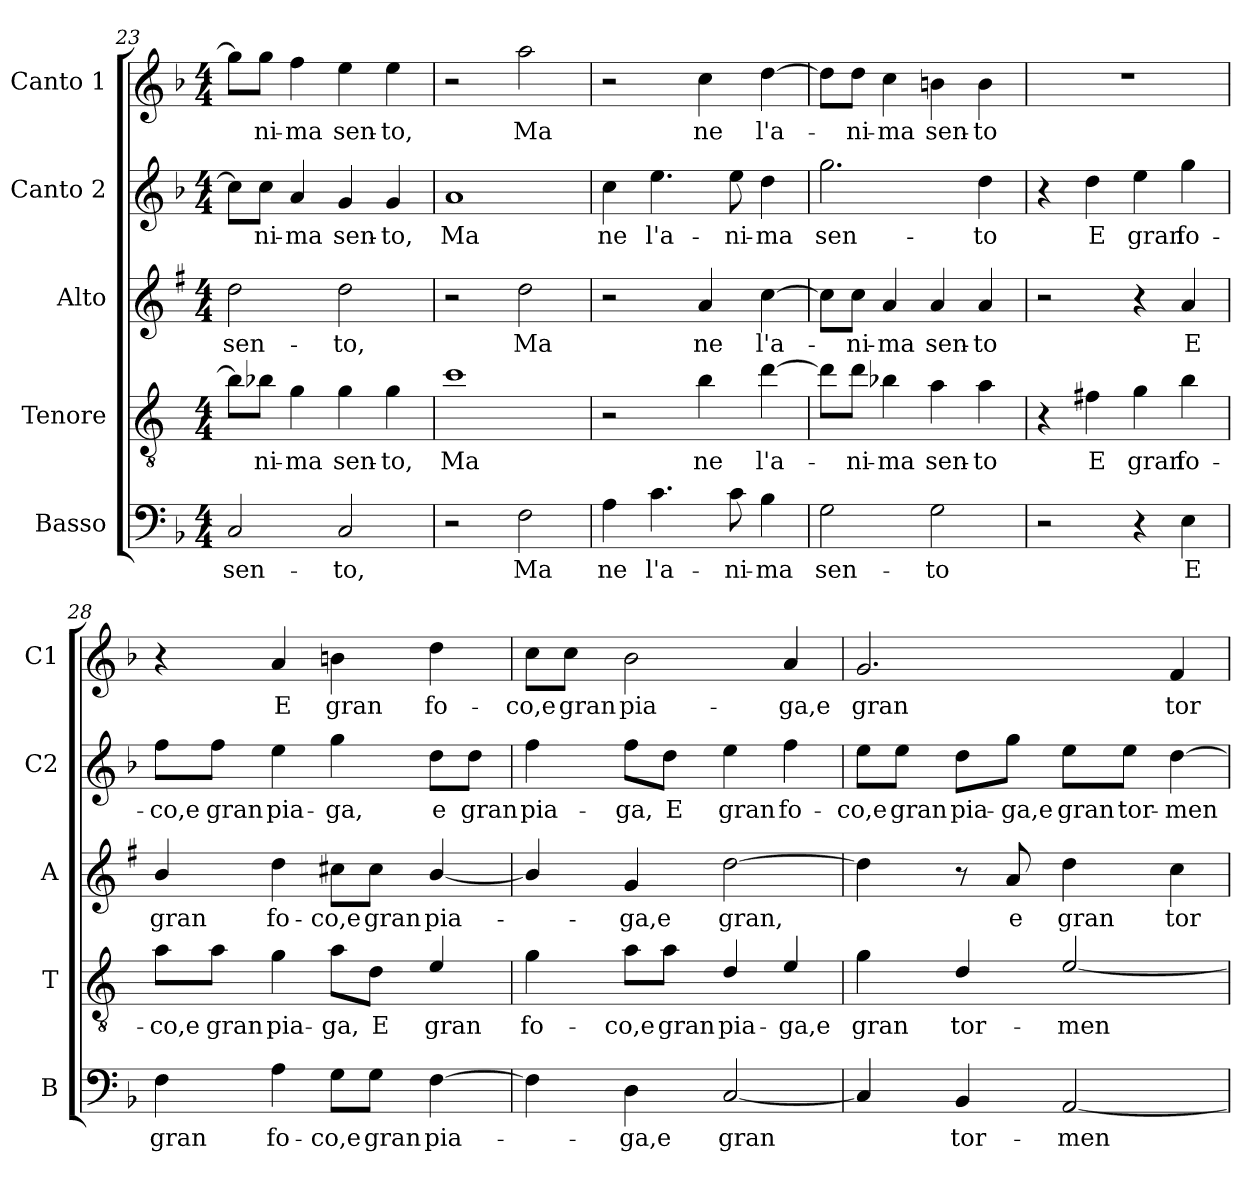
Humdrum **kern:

**kern	**text	**kern	**text	**kern	**text	**kern	**text	**kern	**text
*part5	*part5	*part4	*part4	*part3	*part3	*part2	*part2	*part1	*part1
*staff5	*staff5	*staff4	*staff4	*staff3	*staff3	*staff2	*staff2	*staff1	*staff1
*I"Basso	*	*I"Tenore	*	*I"Alto	*	*I"Canto 2	*	*I"Canto 1	*
*I'B	*	*I'T	*	*I'A	*	*I'C2	*	*I'C1	*
*clefF4	*	*clefGv2	*	*clefG2	*	*clefG2	*	*clefG2	*
*	*	*ITrd4c7	*	*ITrd1c2	*	*	*	*	*
*k[b-]	*	*k[b-]	*	*k[b-]	*	*k[b-]	*	*k[b-]	*
*F:	*	*F:	*	*F:	*	*F:	*	*F:	*
*M4/4	*	*M4/4	*	*M4/4	*	*M4/4	*	*M4/4	*
=23	=23	=23	=23	=23	=23	=23	=23	=23	=23
!	!LO:LY:b	!	!	!	!LO:LY:b	!	!	!	!
2C/	sen-	8e-\L]	.	2cc\	sen-	8cc\L]	.	8gg\L]	.
!	!	!	!LO:LY:b	!	!	!	!LO:LY:b	!	!LO:LY:b
.	.	8e-X\J	-ni-	.	.	8cc\J	-ni-	8gg\J	-ni-
!	!	!	!LO:LY:b	!	!	!	!LO:LY:b	!	!LO:LY:b
.	.	4c\	-ma	.	.	4a/	-ma	4ff\	-ma
!	!LO:LY:b	!	!LO:LY:b	!	!LO:LY:b	!	!LO:LY:b	!	!LO:LY:b
2C/	-to,	4c\	sen-	2cc\	-to,	4g/	sen-	4ee\	sen-
!	!	!	!LO:LY:b	!	!	!	!LO:LY:b	!	!LO:LY:b
.	.	4c\	-to,	.	.	4g/	-to,	4ee\	-to,
=24	=24	=24	=24	=24	=24	=24	=24	=24	=24
!	!	!	!LO:LY:b	!	!	!	!LO:LY:b	!	!
2r	.	1f	Ma	2r	.	1a	Ma	2r	.
!	!LO:LY:b	!	!	!	!LO:LY:b	!	!	!	!LO:LY:b
2F\	Ma	.	.	2cc\	Ma	.	.	2aa\	Ma
=25	=25	=25	=25	=25	=25	=25	=25	=25	=25
!	!LO:LY:b	!	!	!	!	!	!LO:LY:b	!	!
4A\	ne	2r	.	2r	.	4cc\	ne	2r	.
!	!LO:LY:b	!	!	!	!	!	!LO:LY:b	!	!
4.c\	l'a-	.	.	.	.	4.ee\	l'a-	.	.
!	!	!	!LO:LY:b	!	!LO:LY:b	!	!	!	!LO:LY:b
.	.	4e\	ne	4g/	ne	.	.	4cc\	ne
!	!LO:LY:b	!	!	!	!	!	!LO:LY:b	!	!
8c\	-ni-	.	.	.	.	8ee\	-ni-	.	.
!	!LO:LY:b	!	!LO:LY:b	!	!LO:LY:b	!	!LO:LY:b	!	!LO:LY:b
4B-\	-ma	[4g\	l'a-	[4b-\	l'a-	4dd\	-ma	[4dd\	l'a-
=26	=26	=26	=26	=26	=26	=26	=26	=26	=26
!	!LO:LY:b	!	!	!	!	!	!LO:LY:b	!	!
2G\	sen-	8g\L]	.	8b-\L]	.	2.gg\	sen-	8dd\L]	.
!	!	!	!LO:LY:b	!	!LO:LY:b	!	!	!	!LO:LY:b
.	.	8g\J	-ni-	8b-\J	-ni-	.	.	8dd\J	-ni-
!	!	!	!LO:LY:b	!	!LO:LY:b	!	!	!	!LO:LY:b
.	.	4e-X\	-ma	4g/	-ma	.	.	4cc\	-ma
!	!LO:LY:b	!	!LO:LY:b	!	!LO:LY:b	!	!	!	!LO:LY:b
2G\	-to	4d\	sen-	4g/	sen-	.	.	4bn\	sen-
!	!	!	!LO:LY:b	!	!LO:LY:b	!	!LO:LY:b	!	!LO:LY:b
.	.	4d\	-to	4g/	-to	4dd\	-to	4b\	-to
!!LO:LB:g=z
=27	=27	=27	=27	=27	=27	=27	=27	=27	=27
2r	.	4r	.	2r	.	4r	.	1r	.
!	!	!	!LO:LY:b	!	!	!	!LO:LY:b	!	!
.	.	4Bn\	E	.	.	4dd\	E	.	.
!	!	!	!LO:LY:b	!	!	!	!LO:LY:b	!	!
4r	.	4c\	gran	4r	.	4ee\	gran	.	.
!	!LO:LY:b	!	!LO:LY:b	!	!LO:LY:b	!	!LO:LY:b	!	!
4E\	E	4e\	fo-	4g/	E	4gg\	fo-	.	.
=28	=28	=28	=28	=28	=28	=28	=28	=28	=28
!	!LO:LY:b	!	!LO:LY:b	!	!LO:LY:b	!	!LO:LY:b	!	!
4F\	gran	8d\L	-co,e	4a/	gran	8ff\L	-co,e	4r	.
!	!	!	!LO:LY:b	!	!	!	!LO:LY:b	!	!
.	.	8d\J	gran	.	.	8ff\J	gran	.	.
!	!LO:LY:b	!	!LO:LY:b	!	!LO:LY:b	!	!LO:LY:b	!	!LO:LY:b
4A\	fo-	4c\	pia-	4cc\	fo-	4ee\	pia-	4a/	E
!	!LO:LY:b	!	!LO:LY:b	!	!LO:LY:b	!	!LO:LY:b	!	!LO:LY:b
8G\L	-co,e	8d\L	-ga,	8bn\L	-co,e	4gg\	-ga,	4bn\	gran
!	!LO:LY:b	!	!LO:LY:b	!	!LO:LY:b	!	!	!	!
8G\J	gran	8G\J	E	8b\J	gran	.	.	.	.
!	!LO:LY:b	!	!LO:LY:b	!	!LO:LY:b	!	!LO:LY:b	!	!LO:LY:b
[4F\	pia-	4A/	gran	[4a/	pia-	8dd\L	e	4dd\	fo-
!	!	!	!	!	!	!	!LO:LY:b	!	!
.	.	.	.	.	.	8dd\J	gran	.	.
=29	=29	=29	=29	=29	=29	=29	=29	=29	=29
!	!	!	!LO:LY:b	!	!	!	!LO:LY:b	!	!LO:LY:b
4F\]	.	4c\	fo-	4a/]	.	4ff\	pia-	8cc\L	-co,e
!	!	!	!	!	!	!	!	!	!LO:LY:b
.	.	.	.	.	.	.	.	8cc\J	gran
!	!LO:LY:b	!	!LO:LY:b	!	!LO:LY:b	!	!LO:LY:b	!	!LO:LY:b
4D\	-ga,e	8d\L	-co,e	4f/	-ga,e	8ff\L	-ga,	2b-\	pia-
!	!	!	!LO:LY:b	!	!	!	!LO:LY:b	!	!
.	.	8d\J	gran	.	.	8dd\J	E	.	.
!	!LO:LY:b	!	!LO:LY:b	!	!LO:LY:b	!	!LO:LY:b	!	!
[2C/	gran	4G/	pia-	[2cc\	gran,	4ee\	gran	.	.
!	!	!	!LO:LY:b	!	!	!	!LO:LY:b	!	!LO:LY:b
.	.	4A/	-ga,e	.	.	4ff\	fo-	4a/	-ga,e
=30	=30	=30	=30	=30	=30	=30	=30	=30	=30
!	!	!	!LO:LY:b	!	!	!	!LO:LY:b	!	!LO:LY:b
4C/]	.	4c\	gran	4cc\]	.	8ee\L	-co,e	2.g/	gran
!	!	!	!	!	!	!	!LO:LY:b	!	!
.	.	.	.	.	.	8ee\J	gran	.	.
!	!LO:LY:b	!	!LO:LY:b	!	!	!	!LO:LY:b	!	!
4BB-/	tor-	4G/	tor-	8r	.	8dd\L	pia-	.	.
!	!	!	!	!	!LO:LY:b	!	!LO:LY:b	!	!
.	.	.	.	8g/	e	8gg\J	-ga,e	.	.
!	!LO:LY:b	!	!LO:LY:b	!	!LO:LY:b	!	!LO:LY:b	!	!
[2AA/	-men-	[2A/	-men-	4cc\	gran	8ee\L	gran	.	.
!	!	!	!	!	!	!	!LO:LY:b	!	!
.	.	.	.	.	.	8ee\J	tor-	.	.
!	!	!	!	!	!LO:LY:b	!	!LO:LY:b	!	!LO:LY:b
.	.	.	.	4b-\	tor-	[4dd\	-men-	4f/	tor-
=	=	=	=	=	=	=	=	=	=
*-	*-	*-	*-	*-	*-	*-	*-	*-	*-
